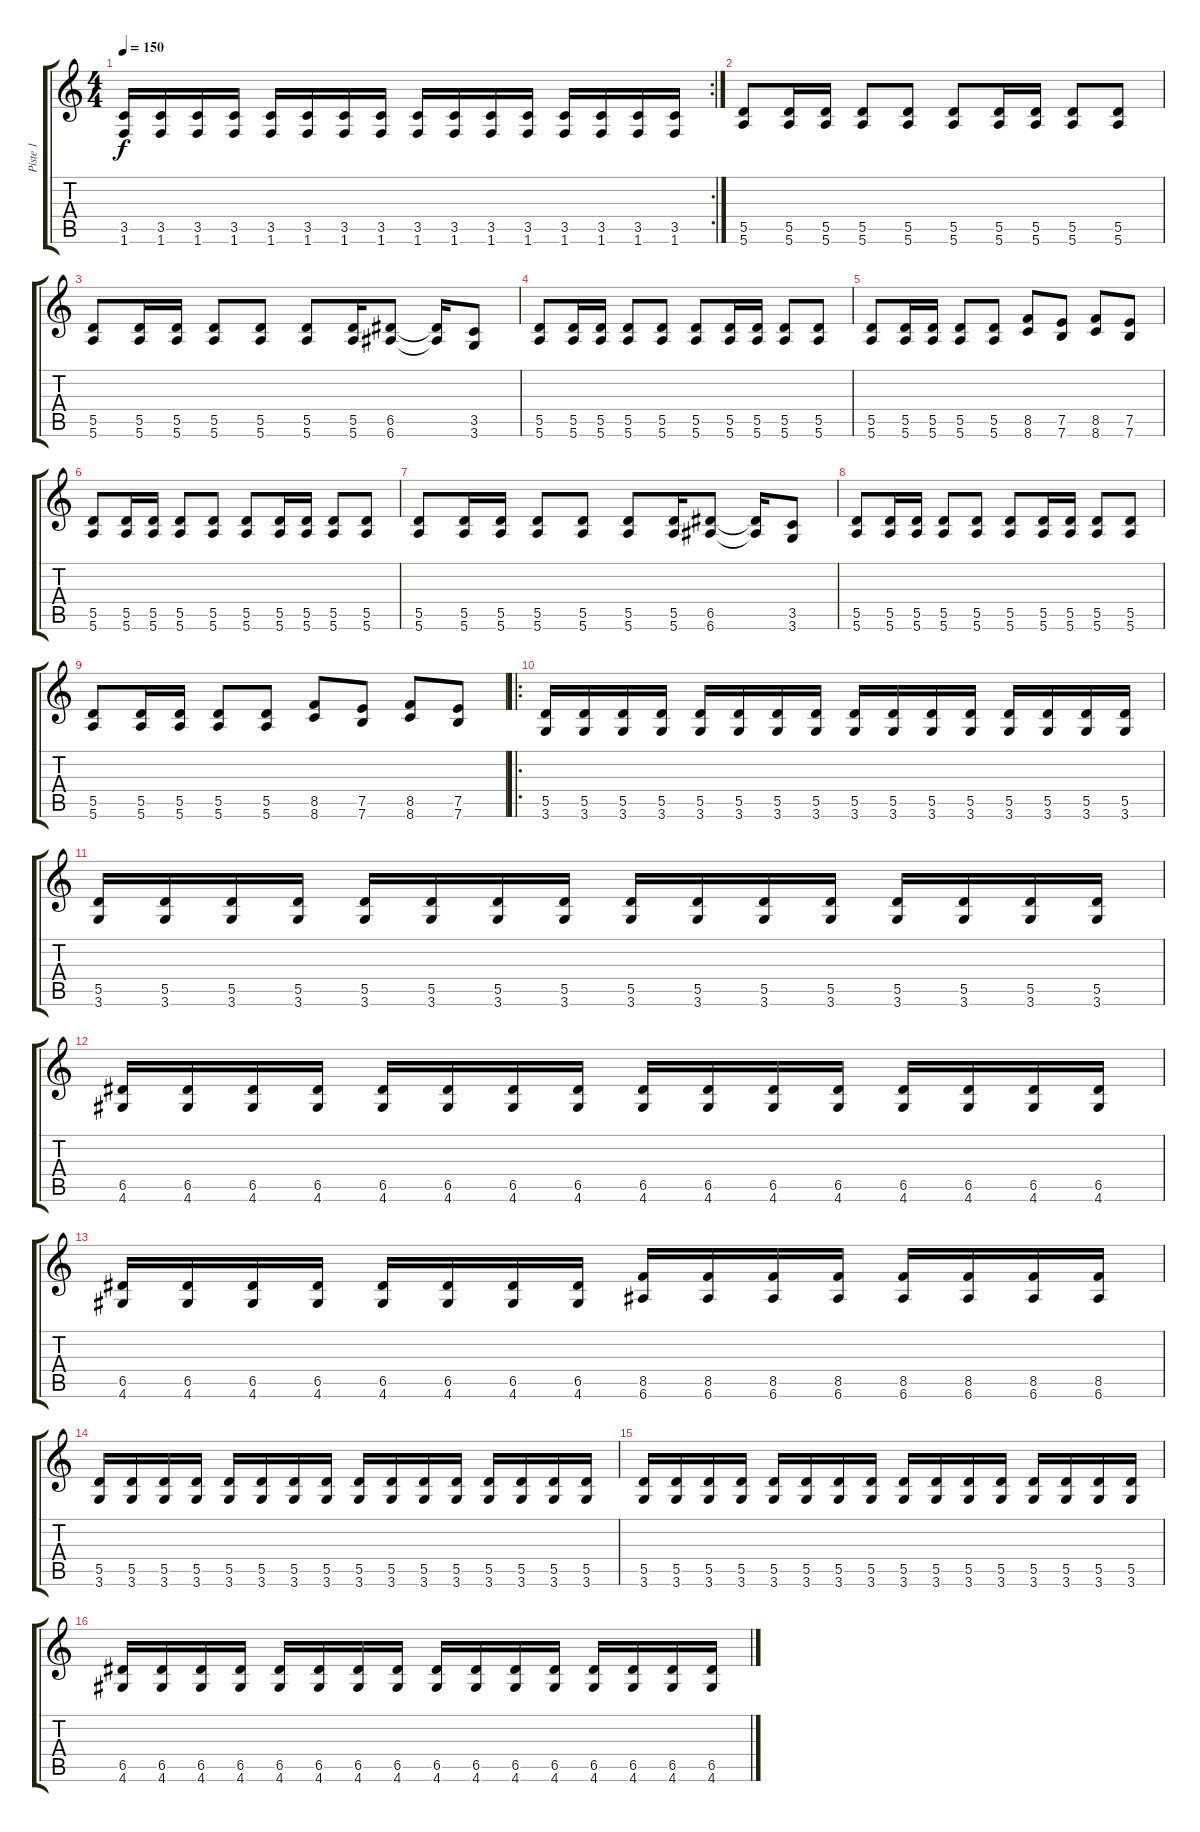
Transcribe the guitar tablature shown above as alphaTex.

\track ("Piste 1" "Piste 1") {instrument overdrivenguitar}
\staff {score tabs}
\tuning (E4 B3 G3 D3 A2 E2) {hide}
\rc 2
\ts (4 4)
\tempo 150
\clef g2
\ks c
(3.5 1.6).16{dy f} (3.5 1.6).16 (3.5 1.6).16 (3.5 1.6).16 (3.5 1.6).16 (3.5 1.6).16 (3.5 1.6).16 (3.5 1.6).16 (3.5 1.6).16 (3.5 1.6).16 (3.5 1.6).16 (3.5 1.6).16 (3.5 1.6).16 (3.5 1.6).16 (3.5 1.6).16 (3.5 1.6).16 |
(5.5 5.6).8 (5.5 5.6).16 (5.5 5.6).16 (5.5 5.6).8 (5.5 5.6).8 (5.5 5.6).8 (5.5 5.6).16 (5.5 5.6).16 (5.5 5.6).8 (5.5 5.6).8 |
(5.5 5.6).8 (5.5 5.6).16 (5.5 5.6).16 (5.5 5.6).8 (5.5 5.6).8 (5.5 5.6).8 (5.5 5.6).16 (6.5 6.6).8 (6.5{t} 6.6{t}).16 (3.5 3.6).8 |
(5.5 5.6).8 (5.5 5.6).16 (5.5 5.6).16 (5.5 5.6).8 (5.5 5.6).8 (5.5 5.6).8 (5.5 5.6).16 (5.5 5.6).16 (5.5 5.6).8 (5.5 5.6).8 |
(5.5 5.6).8 (5.5 5.6).16 (5.5 5.6).16 (5.5 5.6).8 (5.5 5.6).8 (8.5 8.6).8 (7.5 7.6).8 (8.5 8.6).8 (7.5 7.6).8 |
(5.5 5.6).8 (5.5 5.6).16 (5.5 5.6).16 (5.5 5.6).8 (5.5 5.6).8 (5.5 5.6).8 (5.5 5.6).16 (5.5 5.6).16 (5.5 5.6).8 (5.5 5.6).8 |
(5.5 5.6).8 (5.5 5.6).16 (5.5 5.6).16 (5.5 5.6).8 (5.5 5.6).8 (5.5 5.6).8 (5.5 5.6).16 (6.5 6.6).8 (6.5{t} 6.6{t}).16 (3.5 3.6).8 |
(5.5 5.6).8 (5.5 5.6).16 (5.5 5.6).16 (5.5 5.6).8 (5.5 5.6).8 (5.5 5.6).8 (5.5 5.6).16 (5.5 5.6).16 (5.5 5.6).8 (5.5 5.6).8 |
(5.5 5.6).8 (5.5 5.6).16 (5.5 5.6).16 (5.5 5.6).8 (5.5 5.6).8 (8.5 8.6).8 (7.5 7.6).8 (8.5 8.6).8 (7.5 7.6).8 |
\ro
(5.5 3.6).16 (5.5 3.6).16 (5.5 3.6).16 (5.5 3.6).16 (5.5 3.6).16 (5.5 3.6).16 (5.5 3.6).16 (5.5 3.6).16 (5.5 3.6).16 (5.5 3.6).16 (5.5 3.6).16 (5.5 3.6).16 (5.5 3.6).16 (5.5 3.6).16 (5.5 3.6).16 (5.5 3.6).16 |
(5.5 3.6).16 (5.5 3.6).16 (5.5 3.6).16 (5.5 3.6).16 (5.5 3.6).16 (5.5 3.6).16 (5.5 3.6).16 (5.5 3.6).16 (5.5 3.6).16 (5.5 3.6).16 (5.5 3.6).16 (5.5 3.6).16 (5.5 3.6).16 (5.5 3.6).16 (5.5 3.6).16 (5.5 3.6).16 |
(6.5 4.6).16 (6.5 4.6).16 (6.5 4.6).16 (6.5 4.6).16 (6.5 4.6).16 (6.5 4.6).16 (6.5 4.6).16 (6.5 4.6).16 (6.5 4.6).16 (6.5 4.6).16 (6.5 4.6).16 (6.5 4.6).16 (6.5 4.6).16 (6.5 4.6).16 (6.5 4.6).16 (6.5 4.6).16 |
(6.5 4.6).16 (6.5 4.6).16 (6.5 4.6).16 (6.5 4.6).16 (6.5 4.6).16 (6.5 4.6).16 (6.5 4.6).16 (6.5 4.6).16 (8.5 6.6).16 (8.5 6.6).16 (8.5 6.6).16 (8.5 6.6).16 (8.5 6.6).16 (8.5 6.6).16 (8.5 6.6).16 (8.5 6.6).16 |
(5.5 3.6).16 (5.5 3.6).16 (5.5 3.6).16 (5.5 3.6).16 (5.5 3.6).16 (5.5 3.6).16 (5.5 3.6).16 (5.5 3.6).16 (5.5 3.6).16 (5.5 3.6).16 (5.5 3.6).16 (5.5 3.6).16 (5.5 3.6).16 (5.5 3.6).16 (5.5 3.6).16 (5.5 3.6).16 |
(5.5 3.6).16 (5.5 3.6).16 (5.5 3.6).16 (5.5 3.6).16 (5.5 3.6).16 (5.5 3.6).16 (5.5 3.6).16 (5.5 3.6).16 (5.5 3.6).16 (5.5 3.6).16 (5.5 3.6).16 (5.5 3.6).16 (5.5 3.6).16 (5.5 3.6).16 (5.5 3.6).16 (5.5 3.6).16 |
(6.5 4.6).16 (6.5 4.6).16 (6.5 4.6).16 (6.5 4.6).16 (6.5 4.6).16 (6.5 4.6).16 (6.5 4.6).16 (6.5 4.6).16 (6.5 4.6).16 (6.5 4.6).16 (6.5 4.6).16 (6.5 4.6).16 (6.5 4.6).16 (6.5 4.6).16 (6.5 4.6).16 (6.5 4.6).16
